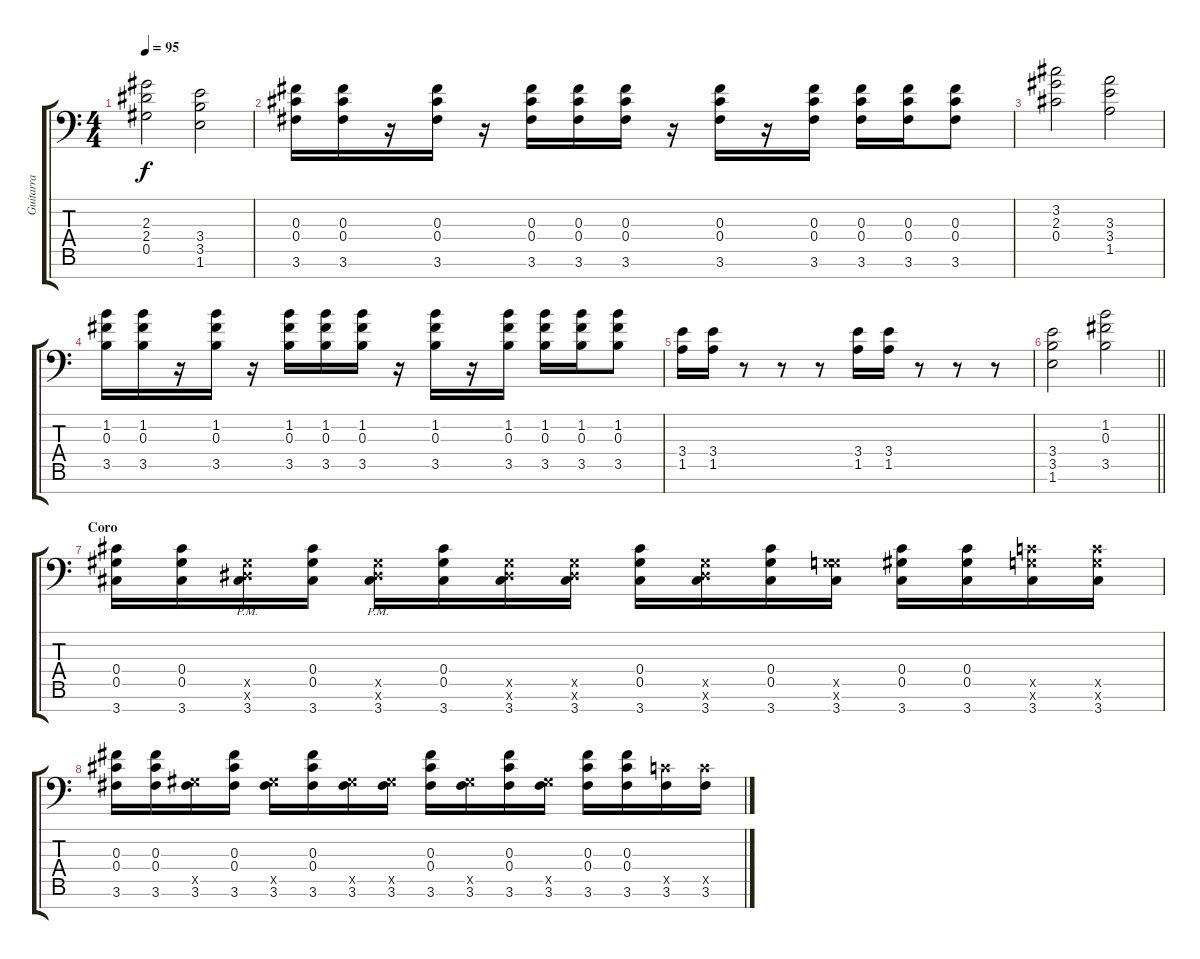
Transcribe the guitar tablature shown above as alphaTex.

\track ("Guitarra" "Guitarra") {instrument overdrivenguitar}
\staff {score tabs}
\tuning (Eb4 Bb3 Gb3 Db3 Ab2 Eb2 Bb1) {hide}
\ts (4 4)
\tempo 95
\clef f4
\ks c
(2.3 2.4 0.5).2{dy f} (3.4 3.5 1.6).2 |
(0.3 0.4 3.6).16 (0.3 0.4 3.6).16 r.16 (0.3 0.4 3.6).16 r.16 (0.3 0.4 3.6).16 (0.3 0.4 3.6).16 (0.3 0.4 3.6).16 r.16 (0.3 0.4 3.6).16 r.16 (0.3 0.4 3.6).16 (0.3 0.4 3.6).16 (0.3 0.4 3.6).16 (0.3 0.4 3.6).8 |
(3.2 2.3 0.4).2 (3.3 3.4 1.5).2 |
(1.2 0.3 3.5).16 (1.2 0.3 3.5).16 r.16 (1.2 0.3 3.5).16 r.16 (1.2 0.3 3.5).16 (1.2 0.3 3.5).16 (1.2 0.3 3.5).16 r.16 (1.2 0.3 3.5).16 r.16 (1.2 0.3 3.5).16 (1.2 0.3 3.5).16 (1.2 0.3 3.5).16 (1.2 0.3 3.5).8 |
(3.4 1.5).16 (3.4 1.5).16 r.8 r.8 r.8 (3.4 1.5).16 (3.4 1.5).16 r.8 r.8 r.8 |
\barLineRight lightlight
(3.4 3.5 1.6).2 (1.2 0.3 3.5).2 |
\section ("" "Coro")
(0.4 0.5 3.7).16 (0.4 0.5 3.7).16 (0.5{x} 0.6{x} 3.7{pm}).16 (0.4 0.5 3.7).16 (0.5{x} 0.6{x} 3.7{pm}).16 (0.4 0.5 3.7).16 (0.5{x} 0.6{x} 3.7).16 (0.5{x} 0.6{x} 3.7).16 (0.4 0.5 3.7).16 (0.5{x} 0.6{x} 3.7).16 (0.4 0.5 3.7).16 (0.5{x} 4.6{x} 3.7).16 (0.4 0.5 3.7).16 (0.4 0.5 3.7).16 (4.5{x} 4.6{x} 3.7).16 (4.5{x} 4.6{x} 3.7).16 |
(0.3 0.4 3.6).16 (0.3 0.4 3.6).16 (0.5{x} 3.6).16 (0.3 0.4 3.6).16 (0.5{x} 3.6).16 (0.3 0.4 3.6).16 (0.5{x} 3.6).16 (0.5{x} 3.6).16 (0.3 0.4 3.6).16 (0.5{x} 3.6).16 (0.3 0.4 3.6).16 (0.5{x} 3.6).16 (0.3 0.4 3.6).16 (0.3 0.4 3.6).16 (4.5{x} 3.6).16 (4.5{x} 3.6).16
